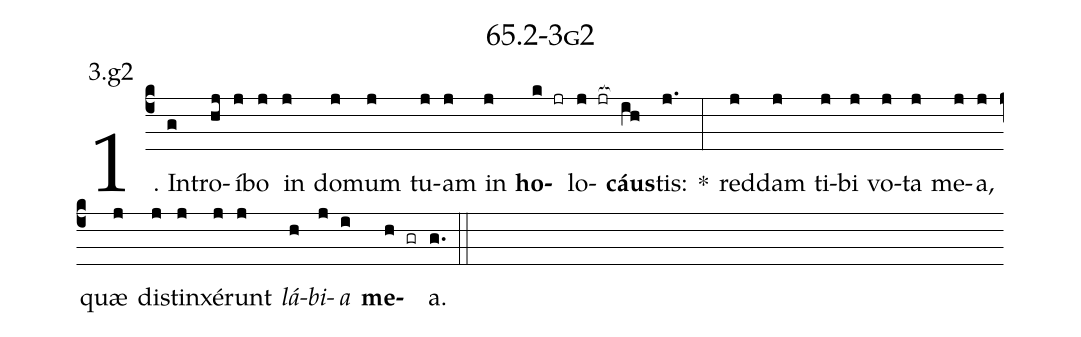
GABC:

name: 65.2-3g2;
annotation: 3.g2;
%%
(c4)1. In(g)tro(hj)í(j)bo(j) in(j) do(j)mum(j) tu(j)am(j) in(j) <b>ho</b>(k jr)lo(j jr[ocb:1{])<b>cáus</b>(ih[ocb:0}])tis:(j.) *(:) red(j)dam(j) ti(j)bi(j) vo(j)ta(j) me(j)a,(j) quæ(j) di(j)stin(j)xé(j)runt(j) <i>lá</i>(h)<i>bi</i>(j)<i>a</i>(i) <b>me</b>(h gr)a.(g.) (::)


%E(j) u(h) o(j) u(i) a(h) e.(g.) (::)
